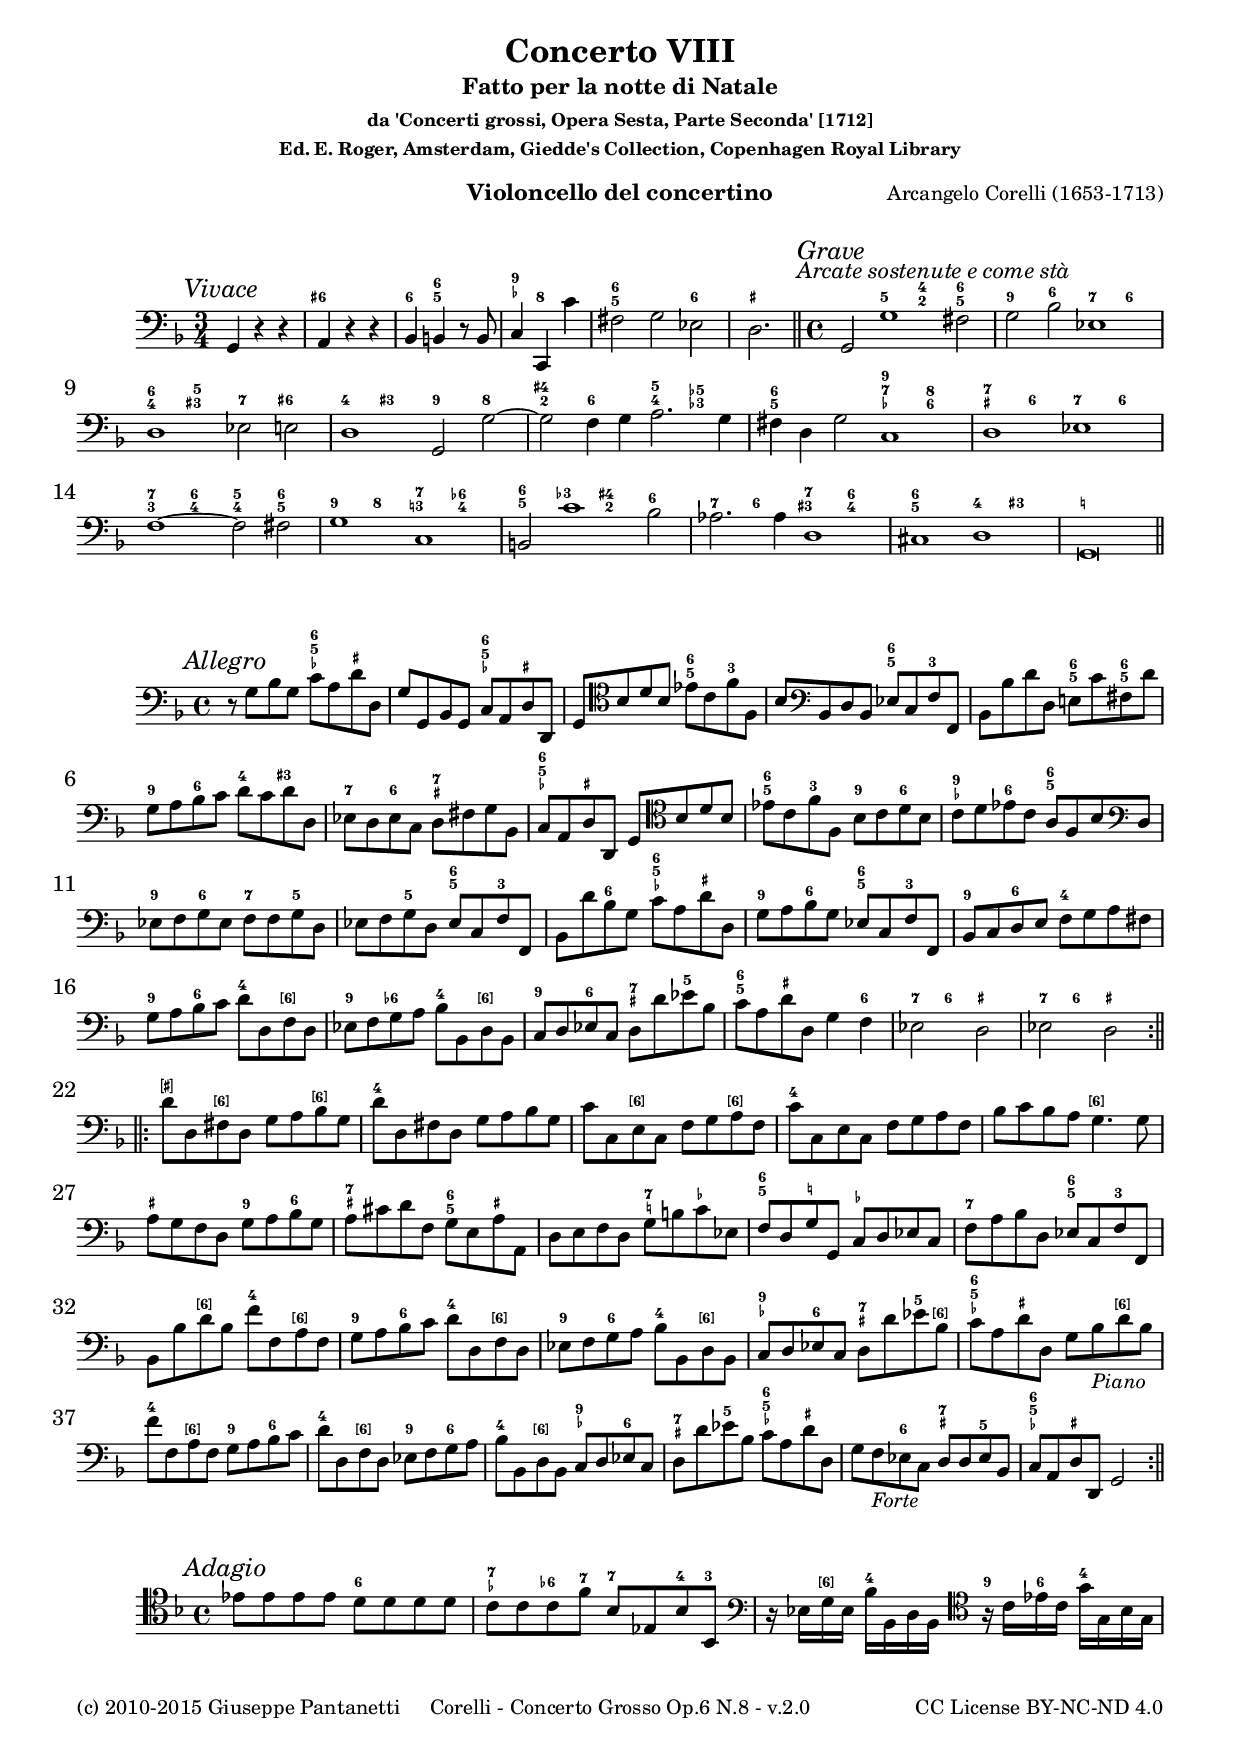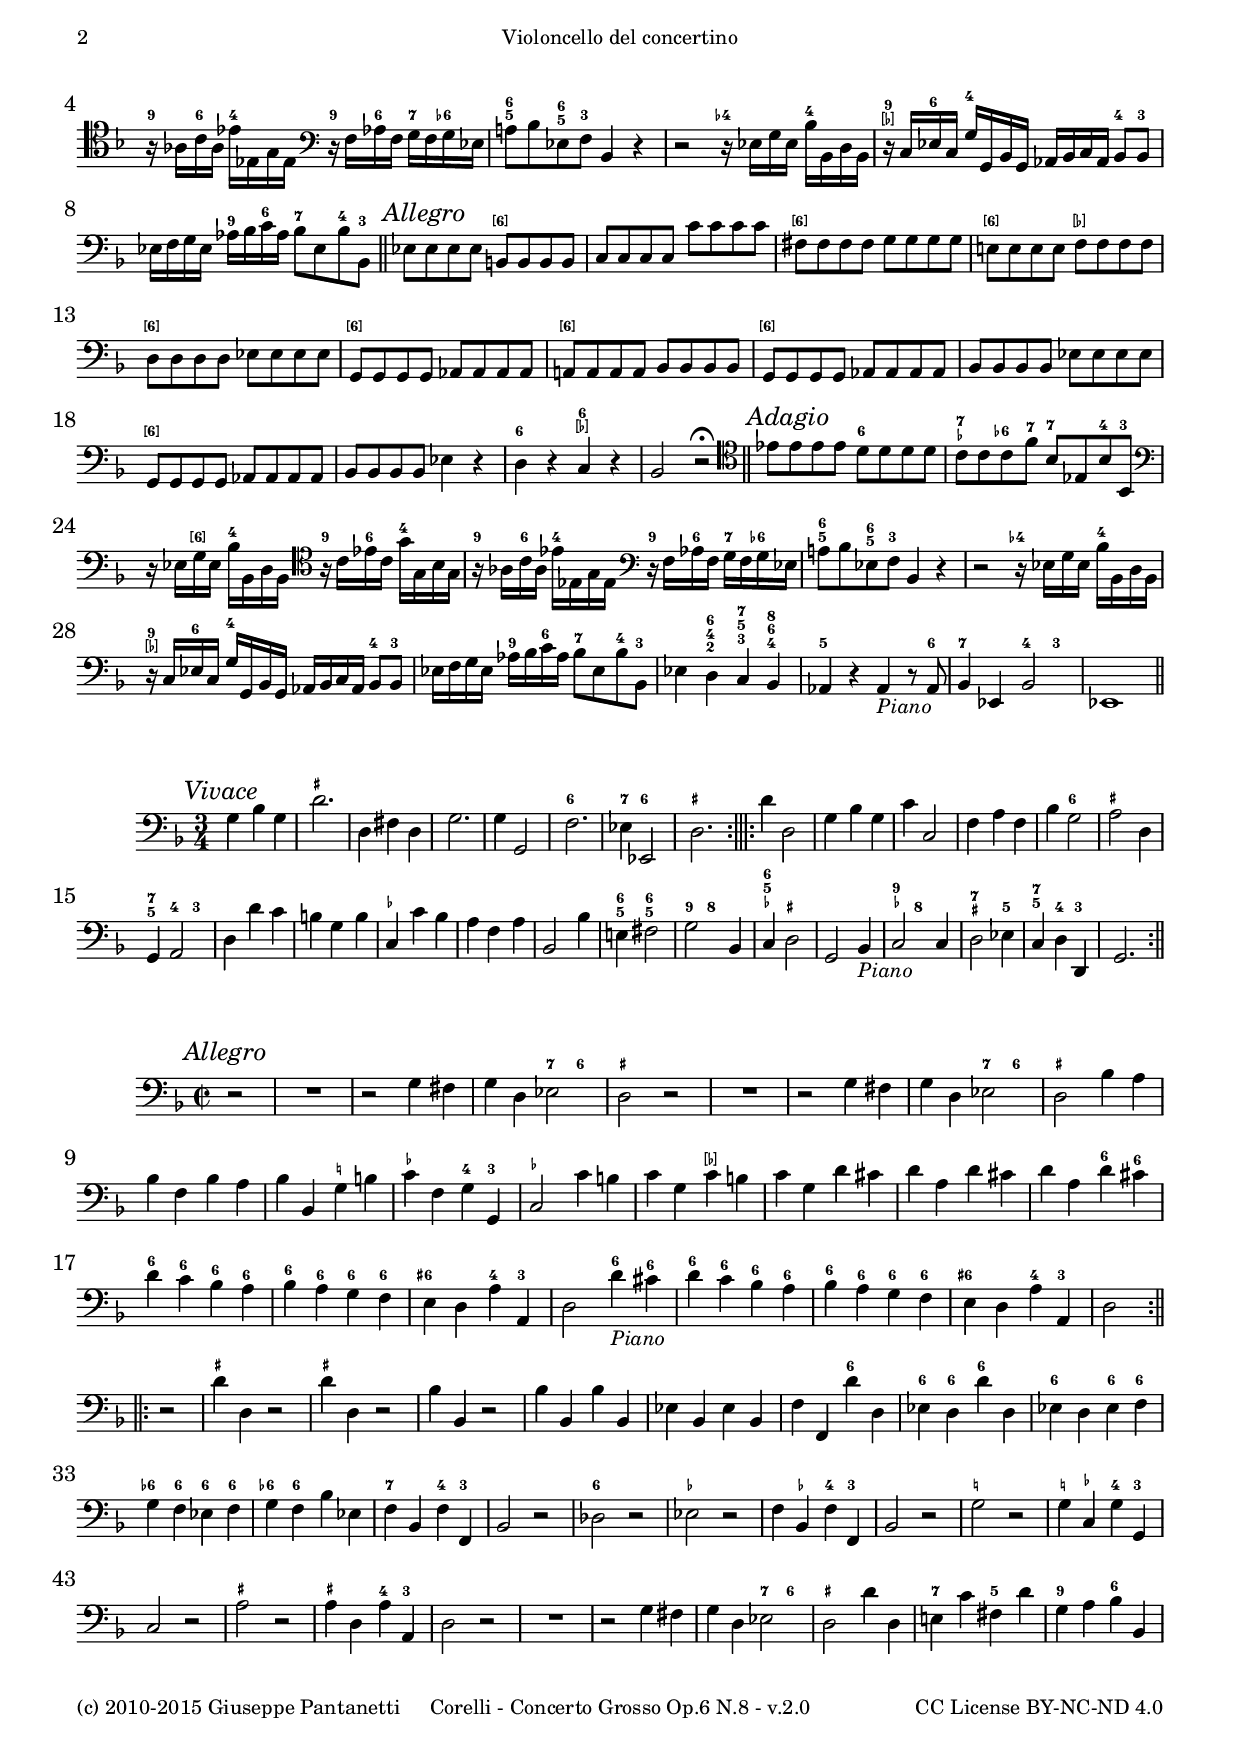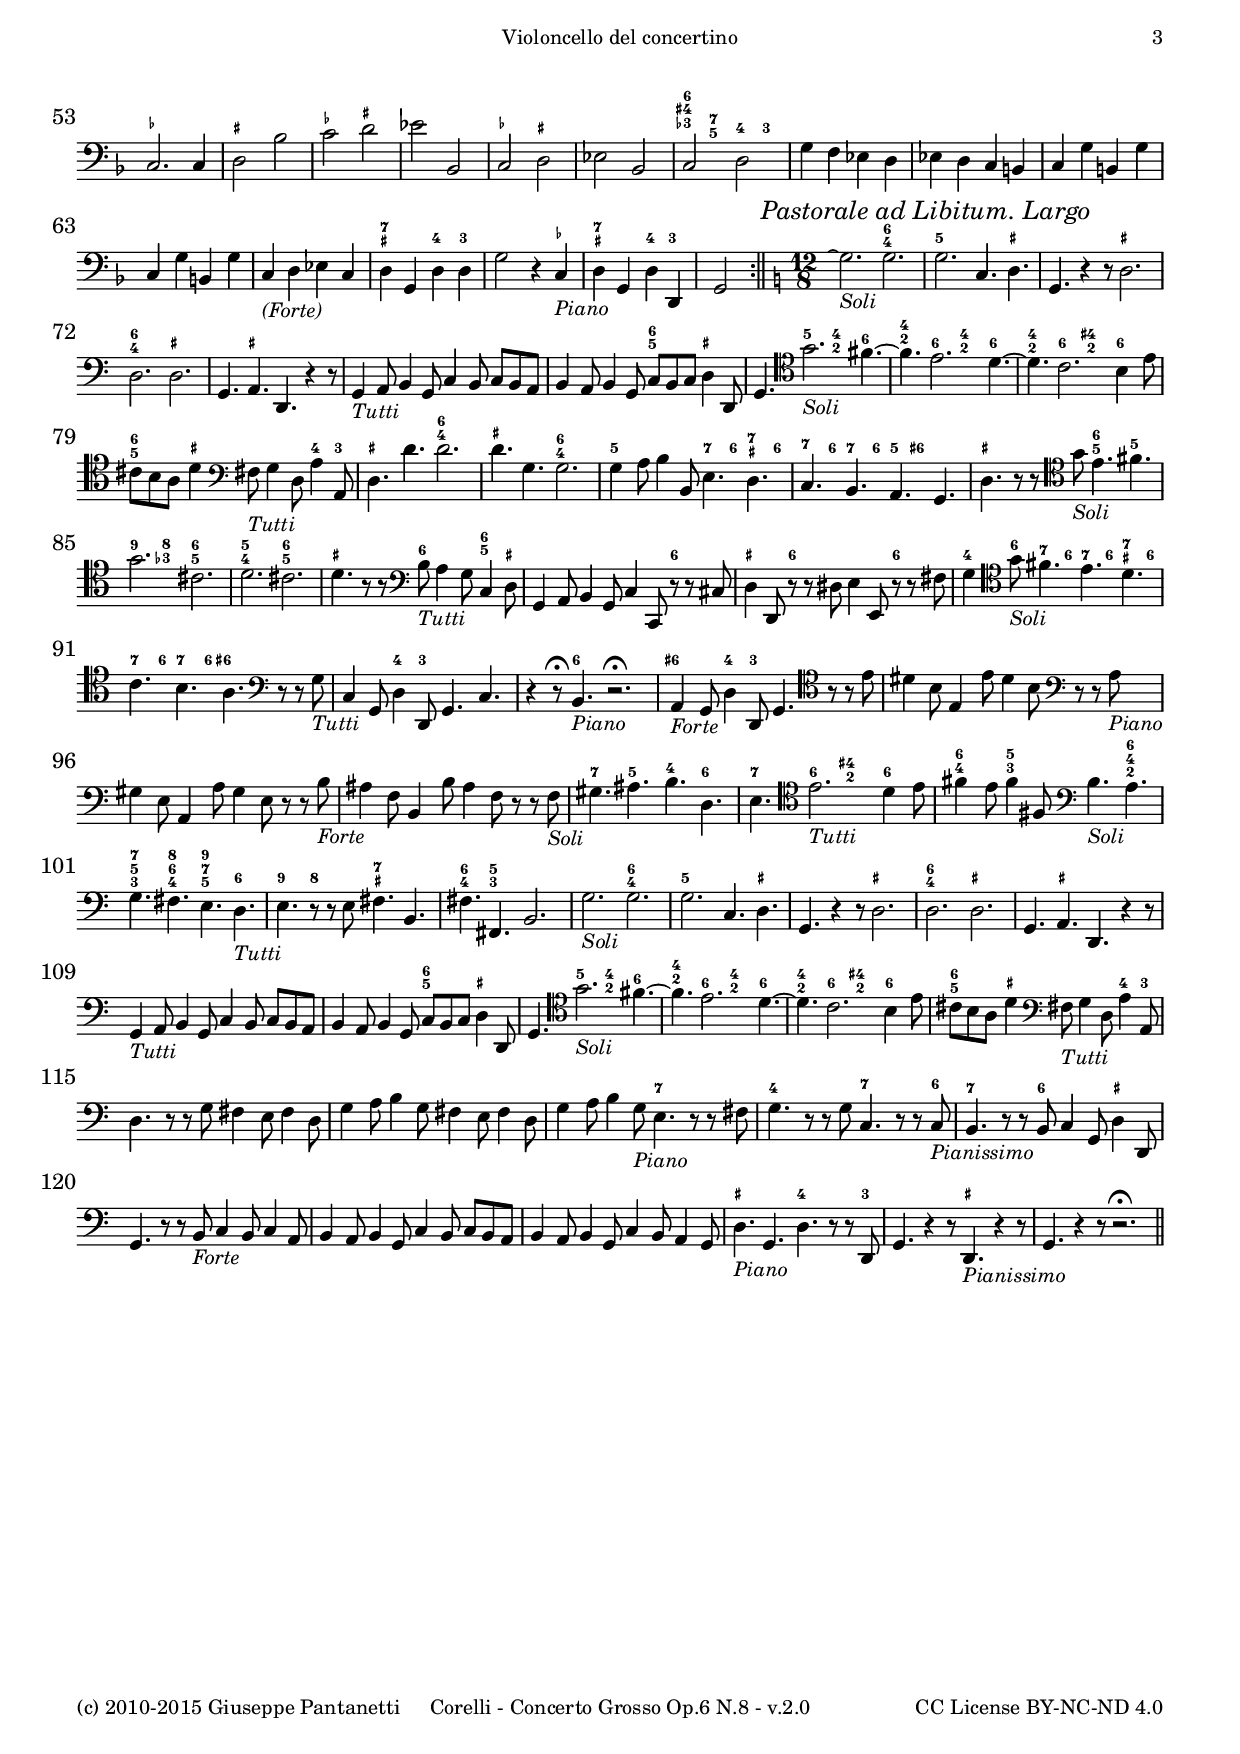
\include "corelli-op6n8_header.ly"
\include "corelli-op6n8_utilities.ly"
#(set-global-staff-size 17.6)

\paper  {
	auto-first-page-number = ##t
}

\layout {
	\context { \Score skipBars = ##t }
}

vcvivace = \relative c {
	\global
	\time 3/4
	\key d \minor
	\clef bass

	g4 r r |
	a r r |
	bes b r8 b |
	c4 c, c'' |
	\set Score.measureLength = #(ly:make-moment 6 4)
	fis,2 g ees |
	\set Score.measureLength = #(ly:make-moment 3 4)
	d2. | \bar "||"
}

clvivace = \figuremode {
	\global
	\time 3/4

  <_>4 <_> <_> |
  <6+> <_> <_> |
  <6> <6 5> <_> |
  <9 _-> <8> <_> |
	\set Score.measureLength = #(ly:make-moment 6 4)
	<6 5>2 <_> <6> |
	\set Score.measureLength = #(ly:make-moment 3 4)
	<_+>2. | \bar "||"
}

vcgrave = \relative c' {
	\global
	\clef bass
	\time 4/4
	\set Score.measureLength = #(ly:make-moment 4 2)

	g,2 g'1 fis2 |
  g2 bes ees,1 |
  d ees2 e |
  d1 g,2 g'~ |
  g f4 g a2. g4 |
  fis d g2 c,1 |

  d ees |
  f~ f2 fis |
  g1 c, |
  b2 c'1 bes2 |
  aes2. aes4 d,1 |
  cis d |
	g,\breve | \bar "|."
}

clgrave = \figuremode {
	\global
	\clef bass
	\time 4/4
	\set Score.measureLength = #(ly:make-moment 4 2)

	<_>2 <5> <4 2> <6 5> |
  <9>2 <6> <7> <6> |
  <6 4> <5 3+> <7> <6+> |
  <4> <3+> <9> <8> | % <3+> Modificato dall'originale <3>
  <4+ 2> <6>4 <_> <5 4>2 <5- 3-> |
  <6 5>4 <_> <_>2 <9 7 _-> <8 6> |

  <7 _+>2 <6> <7> <6> |
  <7 3> <6 4> <5 4> <6 5> |
  <9> <8> <7 3!> <6- 4> |
  <6 5> <3-> <4+ 2> <6> |
  <7> <6> <7 3+> <6 4> |
  <6 5>1 <4>2 <3+> |
	<_!>\breve | \bar "|."
}

vcallegro = \relative c' {
	\global
	\clef bass
	\key d \minor
	\time 4/4
	\set Score.measureLength = #(ly:make-moment 4 4)

	\repeat volta 2 {
	  r8 g bes g c a d d, |
	  g g, bes g c a d d, |
	  g \clef tenor bes' d bes ees c f f, |
	  bes \clef bass bes, d bes ees c f f, |
	  bes bes' d d, e! c' fis, d' |

	  g, a bes c d c d d, |
	  ees d ees c d fis g bes, |
	  c a d d, g \clef tenor bes' d bes |
	  ees  c f f, bes c d bes |

	  c d ees c a f bes \clef bass d, |
	  ees f g ees f f g d |
	  ees f g d ees c f f, |
	  bes d' bes g c a d d, |
	  g a bes g ees c f f, |

	  bes c d e f g a fis |
	  g a bes c d d, f d |
	  ees f g a bes bes, d bes |
	  c d ees c d d' ees bes |
	  c a d d, g4  f |

	  ees2 d |
	  ees2 d
	}

	\repeat volta 2 {
	  \repeat unfold 2 {d'8 d, fis d g a bes g} |
	  \repeat unfold 2 {c c, e c f g a f} |

	  bes c bes a g4. g8 |
	  a g f d g a bes g |
	  a cis d f, g e a a, |
	  d e f d g b c ees, |
	  f d g g, c d ees c |

	  f a bes d, ees c f f, |
	  bes bes' d bes f' f, a f |
	  g a bes c d d, f d |
	  ees f g a bes bes, d bes |
	  c d ees c d d' ees bes |

	  c a d d, g bes_\piano d bes |
	  f' f, a f g a bes c |
	  d d, f d ees f g a |
	  bes bes, d bes c d ees c |
	  d d' ees bes c a d d, |

	  g f_\forte ees c d d ees bes |
	  c a d d, g2
	}
}

clallegro = \figuremode {
	\global
	\clef bass
	\time 4/4
	\set Score.measureLength = #(ly:make-moment 4 4)

	\repeat volta 2 {
		\repeat unfold 2 {<_>2 <6 5 _->4 <_+> } |
		\repeat unfold 2 {<_>2 <6 5>4 <3>} |
		<_>2 <6 5>4 <6 5> |

		<9>4 <6> <4> <3+> |
		<7>4 <6> <7 _+>2 |
		<6 5 _->4 <_+> <_>2 |
		<6 5>4 <3> <9> <6> |

		<9 _->4 <6> <6 5>2 |
		<9>4 <6> <7> <5> |
		<_>4 <5> <6 5> <3> |
		<_>4 <6> <6 5 _-> <_+> |
		<9>4 <6> <6 5> <3> |

		<9>4 <6> <4>2 |
		<9>4 <6> <4> <[6]> |
		<9>4 <6-> <4> <[6]> |
		<9>4 <6> <7 _+> <5> |
		<6 5>4 <_+> <_> <6> |

		<7>4 <6> <_+>2 |
		<7>4 <6> <_+>2
	}

	\repeat volta 2 {
		<[_+]>4 <[6]>2 <[6]>4 |
		<4>1 |
		<_>4 <[6]>2 <[6]>4 |
		<4>1 |

		<_>2 <[6]> |
		<_+>2 <9>4 <6> |
		<7 _+>2 <6 5>4 <_+> |
		<_>2 <7 _!>4 <_-> |
		<6 5>4 <_!> <_->2 |

		<7>2 <6 5>4 <3> |
		<_>4 <[6]> <4> <[6]> |
		<9>4 <6> <4> <[6]> |
		<9>4 <6> <4> <[6]> |
		<9 _->4 <6> <7 _+> <5>8 <[6]> |

		<6 5 _->4 <_+> <_> <[6]> |
		<4>4 <[6]> <9> <6> |
		<4>4 <[6]> <9> <6> |
		<4>4 <[6]> <9 _-> <6> |
		<7 _+>4 <5> <6 5 _-> <_+> |

		<_>4 <6> <7 _+> <5> |
		<6 5 _->4 <_+> <_>2
	}
}

vcadagio = \relative c' {
	\global
  \clef tenor

  ees8 ees ees ees d d d d |
  c c c f bes, ees, bes' bes, |

  \clef bass r16 ees g ees bes' bes, d bes \clef tenor r c' ees c g' g, bes g |
  r aes c aes ees' ees, g ees \clef bass r f aes f g f g ees |
  a!8 bes ees, f bes,4 r |

  r2 r16ees g es bes' bes, d bes |
  r c ees c g' g, bes g aes bes c aes bes8 bes |
  ees16 f g  ees aes bes c aes bes8 ees, bes' bes, |
}

cladagio = \figuremode {

  <_>2 <6> |
  <7 _->4 <6->8 <7> <7>4 <4>8 <3> |

  <_>8 <[6]> <4>4 <9>8 <6> <4>4 |
  <9>8 <6> <4>4  <9>8 <6> <7> <6-> |
  <6 5>4 <6 5>8 <3> <_>2 |

  <_>2 <4->4 <4>4 |
  <9 [_-]>8 <6>8 <4>2 <4>8 <3> |
  <_>4 <9>8 <6> <7>4 <4>8 <3> |
}

vcallegroII = \relative c' {
	\global

  ees,8 ees ees ees b b b b |
  c c c c c' c c c |
  fis, fis fis fis g g g g |
  e! e e e f f f f |
  d d d d ees ees ees ees |

  g, g g g aes aes aes aes |
  a! a a a bes bes bes bes |
  g g g g aes aes aes aes |
  bes bes bes bes ees ees ees ees |
  g, g g g aes aes aes aes |

  bes8 bes bes bes ees4 r |
	d r c r |
	bes2 r\fermata | \bar "||"
}

clallegroII = \figuremode {
	\global

	<_>2 <[6]> |
	<_>1 |
	<[6]>2 <_> |
	<[6]>2 <[_-]> |
	\repeat unfold 4 {<[6]>2 <_> }|
	<_>1 |
	<[6]>2 <_> |
	<_>1 |
	<6>2 <6 [_-]> |
	<_>1 | \bar "||"
}

vcadagioII = {
	\vcadagio
	\relative c { ees4 d c bes |
  aes r  aes_\piano r8 aes |
  bes4 ees, bes'2 |
  ees,1 } \bar "|."
}

cladagioII = {
	\cladagio
	\figuremode {
		<_>4 <6 4 2> <7 5 3> <8 6 4> |
		<5>4 <_>2 <_>8 <6> |
		<7>2 <4>4 <3> |
		<_>1 |
  } \bar "|."
}

vcvivaceII = \relative c' {
	\global
	\key d \minor
	\time 3/4
  \clef bass

  g4 bes g |
  d'2. |
  d,4 fis d |
  g2.
  g4 g,2 |
  f'2. |
  ees4 ees,2 |
	d'2. | \bar ":|.|:"
  d'4 d,2 |
  g4 bes g |
  c c,2 |
  f4 a f |

  bes g2 |
  a d,4 |
  g, a2 |
  d4 d' c |
  b g b |
  c, c' bes |
  a f a |
  bes,2 bes'4 |
  e,! fis2 |
  g bes,4 |
  c d2 |

  g, bes4_\piano |
  c2 c4 |
  d2 ees4 |
  c d d, |
  g2. \bar ":|.|:"
}

clvivaceII = \figuremode {
	\global
	\time 3/4

	<_>2. |
	<_+>2. |
	\repeat unfold 3 { <_>2. | }
	<6>2. |
	<7>4 <6>2 |
	<_+>2. |
	\repeat unfold 4 { <_>2. | }
	<_>4 <6>2 |
	<_+>2 <_>4 |
	<7 5>4 <4> <3> |
	\repeat unfold 2 { <_>2. | }
	<_->2. |
	\repeat unfold 2 { <_>2. | }
	<6 5>4 <6 5>2 |
	<9>4 <8>4 <_>4 |
	<6 5 _->4 <_+>2 |
	<_>2. |
	<9 _->4 <8>4 <_>4 |
	<7 _+>2 <5>4 |
	<7 5>4 <4>4 <3>4 |
	<_>2. |
}

vcallegroIII = \relative c' {
	\global
	\key d \minor
	\time 2/2
  	\clef bass

	\repeat volta 2 {
		\partial 4*2 \repeat unfold 2 { r2 | R1 | r2 g4 fis | g d ees2 | d }
		bes'4 a | bes f bes a |
		bes bes, g' b |
		c f, g g, |
		c2 c'4 b |
		c g c b |
		c g d' cis |
		d a d cis |

		d a d cis |
		d c bes a |
		bes a g f |
		e d a' a, |
		d2 d'4_\piano cis |
		d c bes a |
		bes a g f |
		e d a' a, |

		d2 \break
	}

	\repeat volta 2 {
	  r2 |
	  d'4 d, r2 |
	  d'4 d, r2 |
	  bes'4 bes, r2 |
	  bes'4 bes, bes'4 bes, |
	  ees bes ees bes |
	  f' f, d'' d, |
	  ees d d' d, |
	  ees d ees f |

	  g f ees f |
	  g f bes ees, |
	  f bes, f' f, |
	  bes2 r |
	  des r |
	  ees r |
	  f4 bes, f' f, |
	  bes2 r |
	  g' r |
	  g4 c, g' g, |

	  c2 r |
	  a' r |
	  a4 d, a' a, |
	  d2 r |
	  R1 |
	  r2 g4 fis |
	  g d ees2 |
	  d d'4 d, |
	  e! c' fis, d' |
	  g, a bes bes, |

	  c2. c4 |
	  d2 bes' |
	  c d |
	  ees bes, |
	  c d |
	  ees bes |
	  c d |
	  g4 f ees d |
	  ees d c b |
	  c g' b, g' |

	  c, g' b, g' |
	  c,_\forteb d ees c |
	  d g, d' d |
	  g2 r4 c,4_\piano |
	  d g, d' d, |

		\set Score.measureLength = #(ly:make-moment 2 4)
	        g2
	}
}

clallegroIII = \figuremode {
	\global
	\time 2/2

	\repeat volta 2 {
		\partial 4*2 <_>2 |
		<_>1*2 |
		<_>2 <7>4 <6> |
		<_+>2 <_> |
		<_>1 |
		<_>1 |

		<_>2 <7>4 <6> |
		<_+>2 <_> |
		<_>1 |
		<_>2 <_!> |
		<_->2 <4>4 <3> |
		<_->2 <_> |
		<_>2 <[_-]>2 |
		<_>1*2 |

		<_>2 <6>4 <6> |
		<6>4 <6> <6> <6> |
		<6>4 <6> <6> <6> |
		<6+>2 <4>4 <3> |
		<_>2 <6>4 <6> |
		<6>4 <6> <6> <6> |
		<6>4 <6> <6> <6> |
		<6+>2 <4>4 <3> |

		<_>2
	}

	\repeat volta 2 {
		<_>2 |
		<_+>4 <_>4 <_>2 |
		<_+>4 <_>4 <_>2 |
		<_>1*3 |
		<_>2 <6> |
		<6>4 <6> <6> <_>4 |
		<6>4 <_> <6>4 <6> |

		<6->4 <6> <6> <6> |
		<6->4 <6> <_>2 |
		<7>2 <4>4 <3> |
		<_>1 |
		<6>2 <_> |
		<_->2 <_> |
		<_>4 <_-> <4> <3> |
		<_>1 |
		<_!>2 <_>2 |
		<_!>4 <_-> <4> <3> |

		<_>1 |
		<_+>2 <_> |
		<_+>2 <4>4 <3> |
		<_>1*3 |
		<_>2 <7>4 <6> |
		<_+>2 <_> |
		<7>2 <5> |
		<9>2 <6> |

		<_->2. <_>4 |
		<_+>2 <_> |
		<_->2 <_+> |
		<_>1 |
		<_->2 <_+> |
		<_>1 |
		<6 4+ 3->4 <7 5> <4> <3> |
		<_>1*5 |

		<7 _+>2 <4>4 <3> |
		<_>2 <_>4 <_-> |
		<7 _+>2 <4>4 <3> |

		\set Score.measureLength = #(ly:make-moment 2 4)
			<_>2
	}
}

vcpastoralepiece = \relative c' {
  g2. c,4. d |

  g, r4 r8 d'2. |
  d d |
  g,4. a d, r4 r8  |
  g4_\tutti a8 b4 g8 c4 b8 c b a |
  b4 a8 b4 g8 c b c d4 d,8 |
  g4. \clef tenor g''2._\soli fis4.~ |

  fis e2. d4.~ |
  d c2. b4 e8 |
  cis b a d4 \clef bass fis,8_\tutti g4 d8 a'4 a,8 |
}

clpastoralepiece = \figuremode {
	<_>2. <6 4> |
	<5>2. <_>4. <_+> |

	<_>2. <_+> |
	<6 4>2. <_+> |
	<_>4. <_+> <_>2. |
	<_>1. |
	<_>2. <6 5>4. <_+> |
	<_>4. <5> <4 2> <6> |

	<4 2>4. <6> <4 2> <6> |
	<4 2>4. <6> <4+ 2> <6> |
	<6 5>4. <_+>4 <_>8 <_>4. <4>4 <3>8 |
}

vcpastorale = \relative c {
	\global
	\key c \major
	\time 12/8

  g'2.\repeatTie_\soli g |
	\vcpastoralepiece
  d4. d' d2. |
  d4. g, g2. |

  g4 a8 b4 b,8 e4. d |
  c b a g |
  d' r8 r \clef tenor g'8_\soli e4. fis |
  g2. cis, |
  d cis |

  d4. r8 r \clef bass b8_\tutti a4 g8 c,4 d8 |
  g,4 a8 b4 g8 c4 c,8 r r cis' |
  d4 d,8 r r dis' e4 e,8 r r fis' |
  g4 \clef tenor g'8_\soli fis4. e d |

  c b a \clef bass r8 r g8_\tutti  |
  c,4 g8 d'4 d,8 g4. c |
  r4 r8\fermata b4._\piano r2.\fermata |
  a4_\forte g8 d'4 d,8 g4. \clef tenor r8 r e'' |
  dis4 b8 e,4 e'8

  dis4 b8 \clef bass r8 r a_\piano |
  gis4 e8 a,4 a'8 gis4 e8 r r b'_\forte |
  ais4 f8 b,4 b'8 ais4 f8 r r f_\soli |
  gis4. ais b d, |
  e \clef tenor e'2._\tutti  d4 e8 |
  fis4 e8 fis4 fis,8 \clef bass b4._\soli a |

  g fis e d_\tutti |
  e r8 r e fis4. b, |
  fis' fis, b2. |

  g'2._\soli g |
	\vcpastoralepiece
  d4. r8 r g fis4 e8 fis4 d8 |

  g4 a8 b4 g8 fis4 e8 fis4 d8 |
  g4 a8 b4 g8_\piano e4. r8 r fis |
  g4. r8 r g c,4. r8 r c8_\pianissimo |
  b4. r8 r b c4 g8 d'4 d,8 |
  g4. r8 r b8_\forte c4 b8 c4 a8 |

  b4 a8 b4 g8 c4 b8 c b a |
  b4 a8 b4 g8 c4 b8 a4 g8 |
  d'4._\piano g, d' r8 r d, |
  g4. r4 r8 d4._\pianissimo r4 r8 |
	g4. r4 r8 r2.^\fermata \bar "|."
}

clpastorale = \figuremode {
	\global
	\time 12/8

	\clpastoralepiece
	<_+>4. <_> <6 4>2. |
	<_+>4. <_> <6 4>2. |

	<5>4. <_> <7>4 <6>8 <7 _+>4 <6>8 |
	<7>4 <6>8 <7>4 <6>8 <5>4 <6+>8 <_>4. |
	<_+>4. <_> <6 5> <5> |
	<9>4. <8 3-> <6 5>2. |
	<5 4>2. <6 5> |

	<_+>4. <_>4 <6>8 <_>4. <6 5>4 <_+>8 |
	<_>4.*3 <6>4. |
	<_+>4. <6> <_> <6> |
	<4>4 <6>8 <7>4 <6>8 <7>4 <6>8 <7 _+>4 <6>8 |

	<7>4 <6>8 <7>4 <6>8 <6+>4. <_> |
	<_>4. <4>4 <3>8 <_>4. <_> |
	<_>4. <6> <_>2. |
	<6+>4. <4>4 <3>8 <_>4. <_> |
	<_>1.*3

	<7>4. <5> <4> <6> |
	<7>4. <6> <4+ 2> <6> |

	<6 4>4. <5 3> <_> <6 4 2> |
	<7 5 3>4. <8 6 4> <9 7 5> <6> |
	<9>4. <8>  <7 _+> <_> |
	<6 4>4. <5 3> <_>2. |

	\clpastoralepiece
	<_>1.*2 |
	<_>2. <7> |
	<4>4. <_> <7>4. <_>4 <6>8 |
	<7>4. <_>4 <6>8 <_>4. <_+> |
	<_>1.*3 |

	<_+>4. <_> <4> <_>4 <3>8 |
	<_>2. <_+> |
	<_>1. |
}


\header { instrument = "Violoncello del concertino" }

\book {
	\score { { \new Staff
		\vivace << \vcvivace \clvivace >>
		\grave << \vcgrave \clgrave >>
	} }
	\score { { \new Staff
		\allegro << \vcallegro \clallegro >>
	} }
	\score { { \new Staff
		\adagio \time 4/4 \key d \minor << \vcadagio \cladagio >> \bar "||"
		\allegro << \vcallegroII \clallegroII >>
		\adagio << \vcadagioII \cladagioII >>
	} }
	\score { { \new Staff
		\vivace << \vcvivaceII \clvivaceII >>
	} }
	\score { { \new Staff
		\allegro << \vcallegroIII \clallegroIII >>
		\pastorale << \vcpastorale \clpastorale >>
	} }
}
